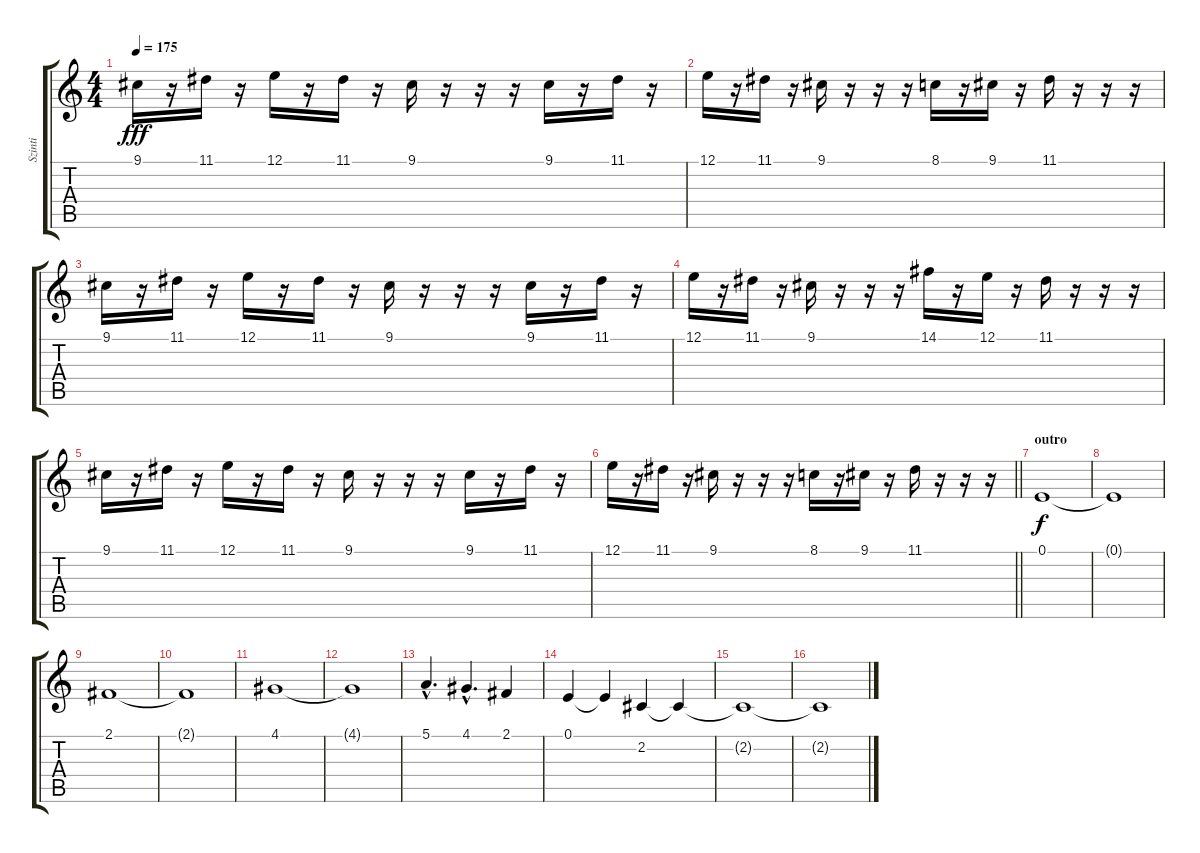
\track ("Szinti" "Szinti") {instrument stringensemble1}
\staff {score tabs}
\tuning (E4 B3 G3 D3 A2 E2) {hide}
\ts (4 4)
\tempo 175
\clef g2
\ks c
9.1.16{dy fff} r.16 11.1.16 r.16 12.1.16 r.16 11.1.16 r.16 9.1.16 r.16 r.16 r.16 9.1.16 r.16 11.1.16 r.16 |
12.1.16 r.16 11.1.16 r.16 9.1.16 r.16 r.16 r.16 8.1.16 r.16 9.1.16 r.16 11.1.16 r.16 r.16 r.16 |
9.1.16 r.16 11.1.16 r.16 12.1.16 r.16 11.1.16 r.16 9.1.16 r.16 r.16 r.16 9.1.16 r.16 11.1.16 r.16 |
12.1.16 r.16 11.1.16 r.16 9.1.16 r.16 r.16 r.16 14.1.16 r.16 12.1.16 r.16 11.1.16 r.16 r.16 r.16 |
9.1.16 r.16 11.1.16 r.16 12.1.16 r.16 11.1.16 r.16 9.1.16 r.16 r.16 r.16 9.1.16 r.16 11.1.16 r.16 |
\barLineRight lightlight
12.1.16 r.16 11.1.16 r.16 9.1.16 r.16 r.16 r.16 8.1.16 r.16 9.1.16 r.16 11.1.16 r.16 r.16 r.16 |
\section ("" "outro")
0.1.1{dy f} |
0.1{t}.1 |
2.1.1 |
2.1{t}.1 |
4.1.1 |
4.1{t}.1 |
5.1{hac}.4{d} 4.1{hac}.4{d} 2.1.4 |
0.1.4 0.1{t}.4 2.2.4 2.2{t}.4 |
2.2{t}.1{volume 0} |
2.2{t}.1
